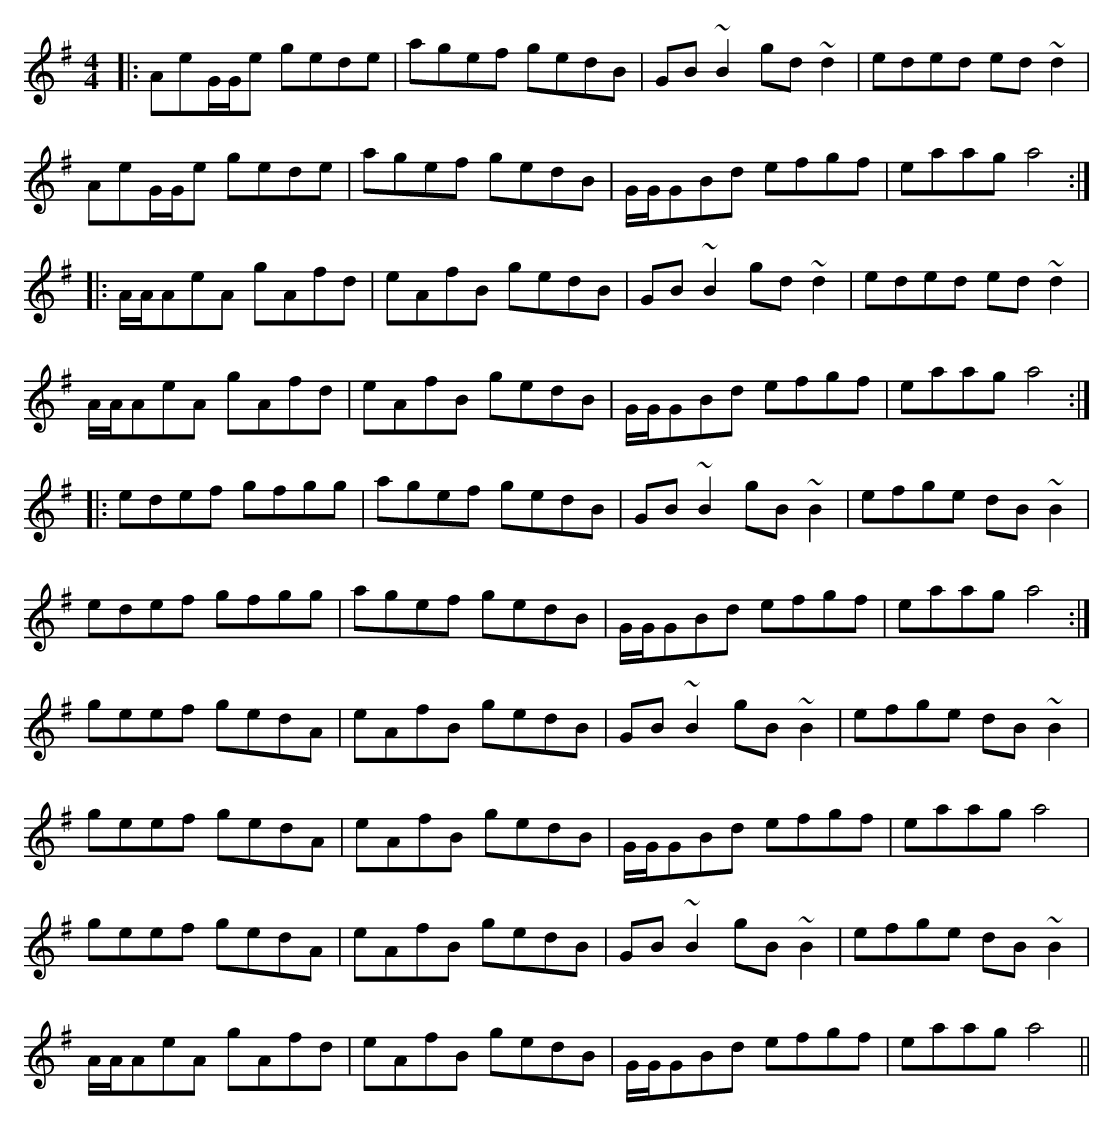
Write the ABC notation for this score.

X:1
M:4/4
K:Ador
|:AeG/G/e gede|agef gedB|GB~B2 gd~d2|eded ed~d2|
AeG/G/e gede|agef gedB|G/G/GBd efgf|eaag a4:|
|:A/A/AeA gAfd|eAfB gedB|GB~B2 gd~d2|eded ed~d2|
A/A/AeA gAfd|eAfB gedB|G/G/GBd efgf|eaag a4:|
|:edef gfgg|agef gedB|GB~B2 gB~B2|efge dB~B2|
edef gfgg|agef gedB|G/G/GBd efgf|eaag a4:|
geef gedA|eAfB gedB|GB~B2 gB~B2|efge dB~B2|
geef gedA|eAfB gedB|G/G/GBd efgf|eaag a4|
geef gedA|eAfB gedB|GB~B2 gB~B2|efge dB~B2|
A/A/AeA gAfd|eAfB gedB|G/G/GBd efgf|eaag a4||
